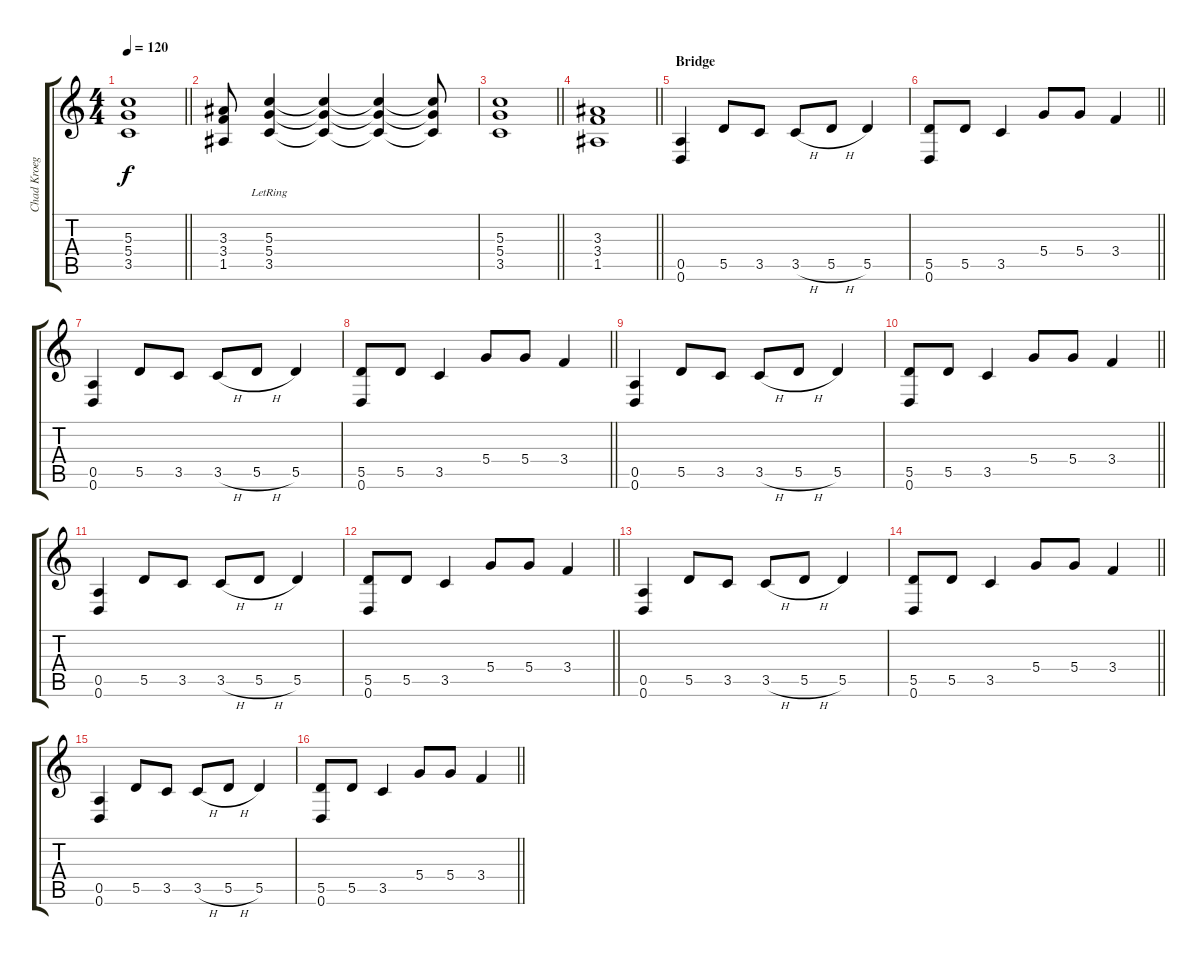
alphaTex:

\track ("Chad Kroeger" "Chad Kroeg") {instrument distortionguitar}
\staff {score tabs}
\tuning (E4 B3 G3 D3 A2 D2) {hide}
\ts (4 4)
\tempo 120
\clef g2
\barLineRight lightlight
\ks c
(5.3 5.4 3.5).1{dy f} |
(3.3 3.4 1.5).8 (5.3{lr} 5.4{lr} 3.5{lr}).4 (5.3{t} 5.4{t} 3.5{t}).4 (5.3{t} 5.4{t} 3.5{t}).4 (5.3{t} 5.4{t} 3.5{t}).8 |
\barLineRight lightlight
(5.3 5.4 3.5).1 |
\barLineRight lightlight
(3.3 3.4 1.5).1 |
\section ("" "Bridge")
(0.5 0.6).4 5.5.8 3.5.8 3.5{h}.8 5.5{h}.8 5.5.4 |
\barLineRight lightlight
(5.5 0.6).8 5.5.8 3.5.4 5.4.8 5.4.8 3.4.4 |
(0.5 0.6).4 5.5.8 3.5.8 3.5{h}.8 5.5{h}.8 5.5.4 |
\barLineRight lightlight
(5.5 0.6).8 5.5.8 3.5.4 5.4.8 5.4.8 3.4.4 |
(0.5 0.6).4 5.5.8 3.5.8 3.5{h}.8 5.5{h}.8 5.5.4 |
\barLineRight lightlight
(5.5 0.6).8 5.5.8 3.5.4 5.4.8 5.4.8 3.4.4 |
(0.5 0.6).4 5.5.8 3.5.8 3.5{h}.8 5.5{h}.8 5.5.4 |
\barLineRight lightlight
(5.5 0.6).8 5.5.8 3.5.4 5.4.8 5.4.8 3.4.4 |
(0.5 0.6).4 5.5.8 3.5.8 3.5{h}.8 5.5{h}.8 5.5.4 |
\barLineRight lightlight
(5.5 0.6).8 5.5.8 3.5.4 5.4.8 5.4.8 3.4.4 |
(0.5 0.6).4 5.5.8 3.5.8 3.5{h}.8 5.5{h}.8 5.5.4 |
\barLineRight lightlight
(5.5 0.6).8 5.5.8 3.5.4 5.4.8 5.4.8 3.4.4
